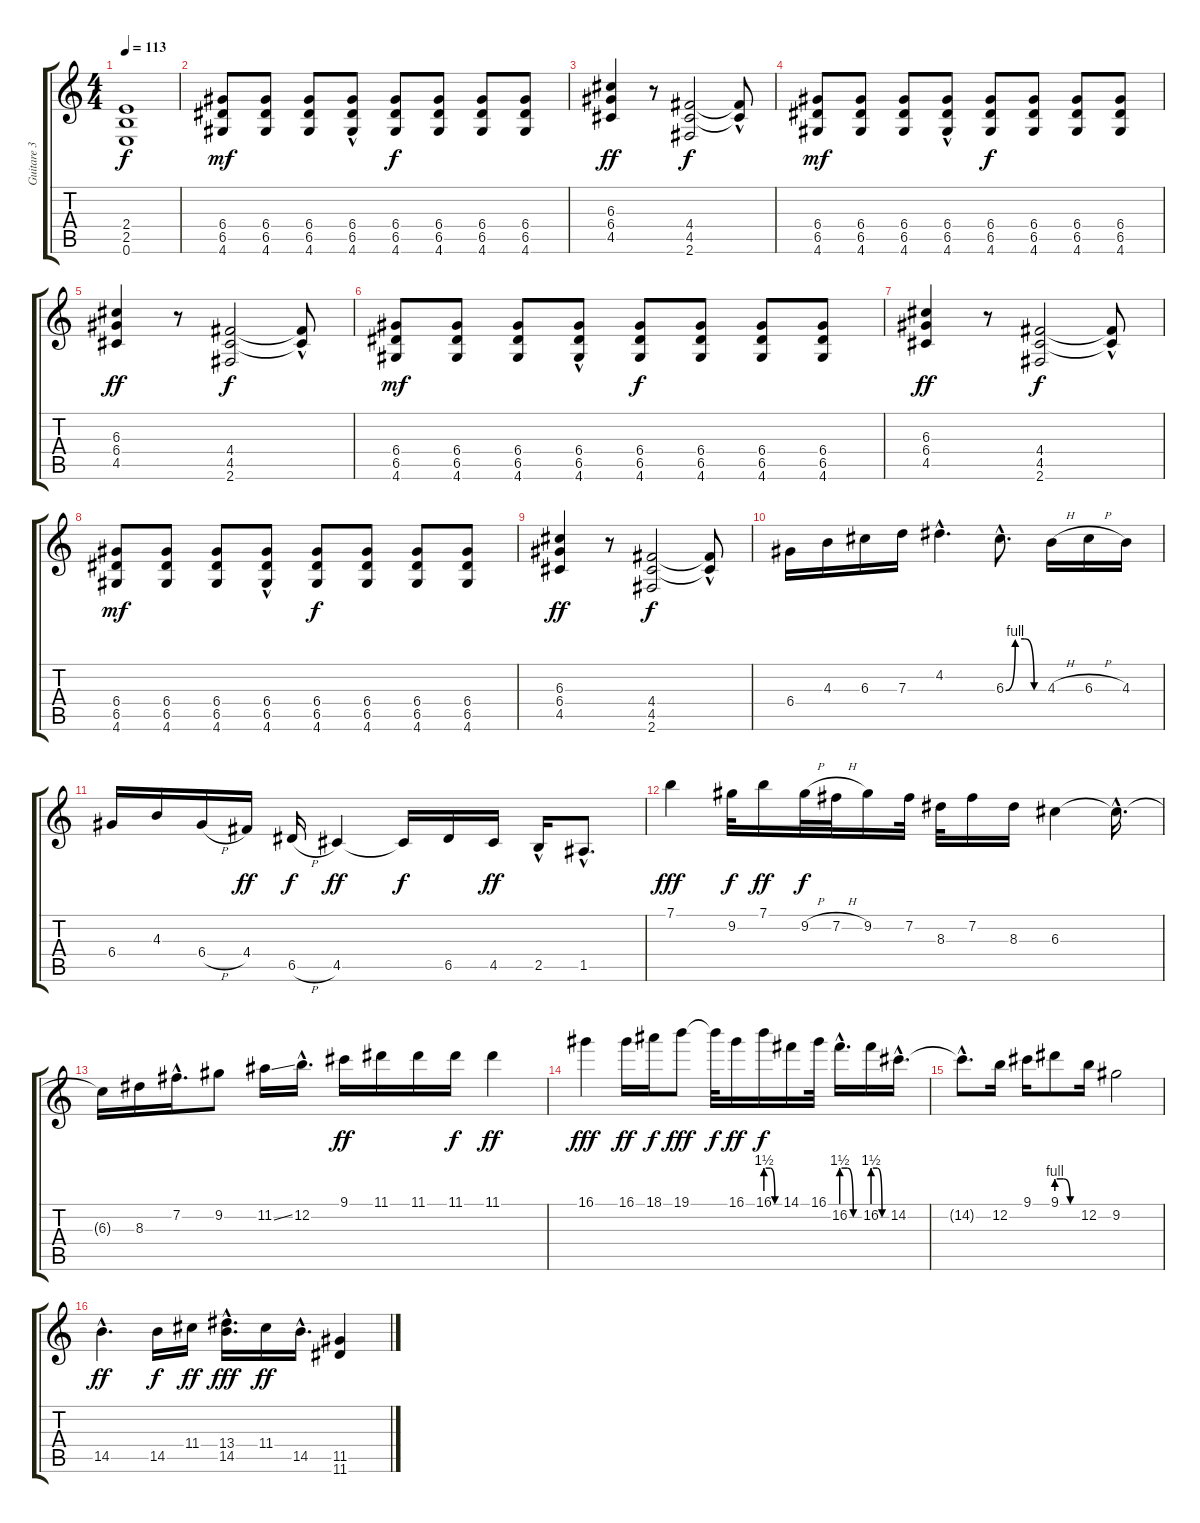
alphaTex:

\track ("Guitare 3 " "Guitare 3 ") {instrument distortionguitar}
\staff {score tabs}
\tuning (E4 B3 G3 D3 A2 E2) {hide}
\ts (4 4)
\tempo 113
\clef g2
\ks c
(2.4 2.5 0.6).1{dy f} |
(6.4 6.5 4.6).8{dy mf} (6.4 6.5 4.6).8 (6.4 6.5 4.6).8 (6.4 6.5{hac} 4.6).8 (6.4 6.5 4.6).8{dy f} (6.4 6.5 4.6).8 (6.4 6.5 4.6).8 (6.4 6.5 4.6).8 |
(6.3 6.4 4.5).4{dy ff} r.8 (4.4 4.5 2.6).2{dy f} (4.4{hac t} 4.5{t}).8 |
(6.4 6.5 4.6).8{dy mf} (6.4 6.5 4.6).8 (6.4 6.5 4.6).8 (6.4 6.5{hac} 4.6).8 (6.4 6.5 4.6).8{dy f} (6.4 6.5 4.6).8 (6.4 6.5 4.6).8 (6.4 6.5 4.6).8 |
(6.3 6.4 4.5).4{dy ff} r.8 (4.4 4.5 2.6).2{dy f} (4.4{hac t} 4.5{t}).8 |
(6.4 6.5 4.6).8{dy mf} (6.4 6.5 4.6).8 (6.4 6.5 4.6).8 (6.4 6.5{hac} 4.6).8 (6.4 6.5 4.6).8{dy f} (6.4 6.5 4.6).8 (6.4 6.5 4.6).8 (6.4 6.5 4.6).8 |
(6.3 6.4 4.5).4{dy ff} r.8 (4.4 4.5 2.6).2{dy f} (4.4{hac t} 4.5{t}).8 |
(6.4 6.5 4.6).8{dy mf} (6.4 6.5 4.6).8 (6.4 6.5 4.6).8 (6.4 6.5{hac} 4.6).8 (6.4 6.5 4.6).8{dy f} (6.4 6.5 4.6).8 (6.4 6.5 4.6).8 (6.4 6.5 4.6).8 |
(6.3 6.4 4.5).4{dy ff} r.8 (4.4 4.5 2.6).2{dy f} (4.4{hac t} 4.5{t}).8 |
6.4.16 4.3.16 6.3.16 7.3.16 4.2{hac}.4{d} 6.3{be (custom 0 0 15 4 30 4 45 0 60 0) hac}.8{d} 4.3{h}.16 6.3{h}.16 4.3.16 |
6.4.16 4.3.16 6.4{h}.16 4.4.16{dy ff} 6.5{h}.16{dy f} 4.5.4{dy ff} 4.5{t}.16{dy f} 6.5.16 4.5.16{dy ff} 2.5{hac}.16 1.5{hac}.8{d} |
7.1.4{dy fff} 9.2.32{dy f} 7.1.16{dy ff} 9.2{h}.32{dy f} 7.2{h}.32 9.2.16 7.2.32 8.3.32 7.2.16 8.3.16 6.3.4 6.3{hac t}.16{d} |
6.3{t}.16 8.3.16 7.2{hac}.16{d} 9.2.8 11.2{ss}.16 12.2{hac}.16{d} 9.1.16{dy ff} 11.1.16 11.1.16 11.1.16{dy f} 11.1.4{dy ff} |
16.1.4{dy fff} 16.1.16{dy ff} 18.1.16{dy f} 19.1.8{dy fff} 19.1{t}.32{dy f} 16.1.16{dy ff} 16.1{be (custom 0 6 20 6 40 0 60 0)}.16{dy f} 14.1.16 16.1.32 16.2{be (custom 0 6 20 6 40 0 60 0) hac}.16{d} 16.2{be (custom 0 6 20 6 40 0 60 0)}.16 14.2{hac}.16{d} |
14.2{hac t}.8{d} 12.2.16 9.1.16 9.1{be (custom 0 4 20 4 40 0 60 0)}.8 12.2.16 9.2.2 |
14.5{hac}.4{d dy ff} 14.5.16{dy f} 11.4.16{dy ff} (13.4{hac} 14.5{hac}).16{d dy fff} 11.4.16{dy ff} 14.5{hac}.16{d} (11.5 11.6).4
